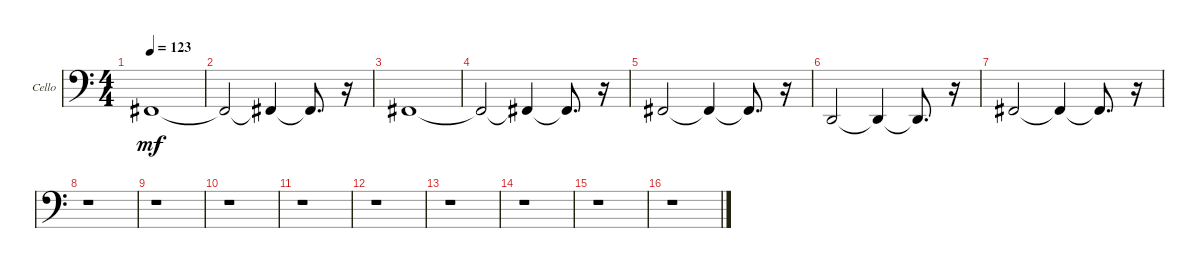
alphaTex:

\bracketExtendMode groupsimilarinstruments
\firstSystemTrackNameOrientation horizontal
\otherSystemsTrackNameOrientation horizontal
\track ("String" "Cello") {instrument cello}
\staff {score}
\tuning (A3 D3 G2 C2)
\ts (4 4)
\tempo 123
\clef f4
\ks c
6.4.1{dy mf instrument cello} |
6.4{t}.2 6.4{t}.4 6.4{t}.8{d} r.16 |
6.4.1 |
6.4{t}.2 6.4{t}.4 6.4{t}.8{d} r.16 |
6.4.2 6.4{t}.4 6.4{t}.8{d} r.16 |
2.4.2 2.4{t}.4 2.4{t}.8{d} r.16 |
6.4.2 6.4{t}.4 6.4{t}.8{d} r.16 |
r.1 |
r.1 |
r.1 |
r.1 |
r.1 |
r.1 |
r.1 |
r.1 |
r.1
